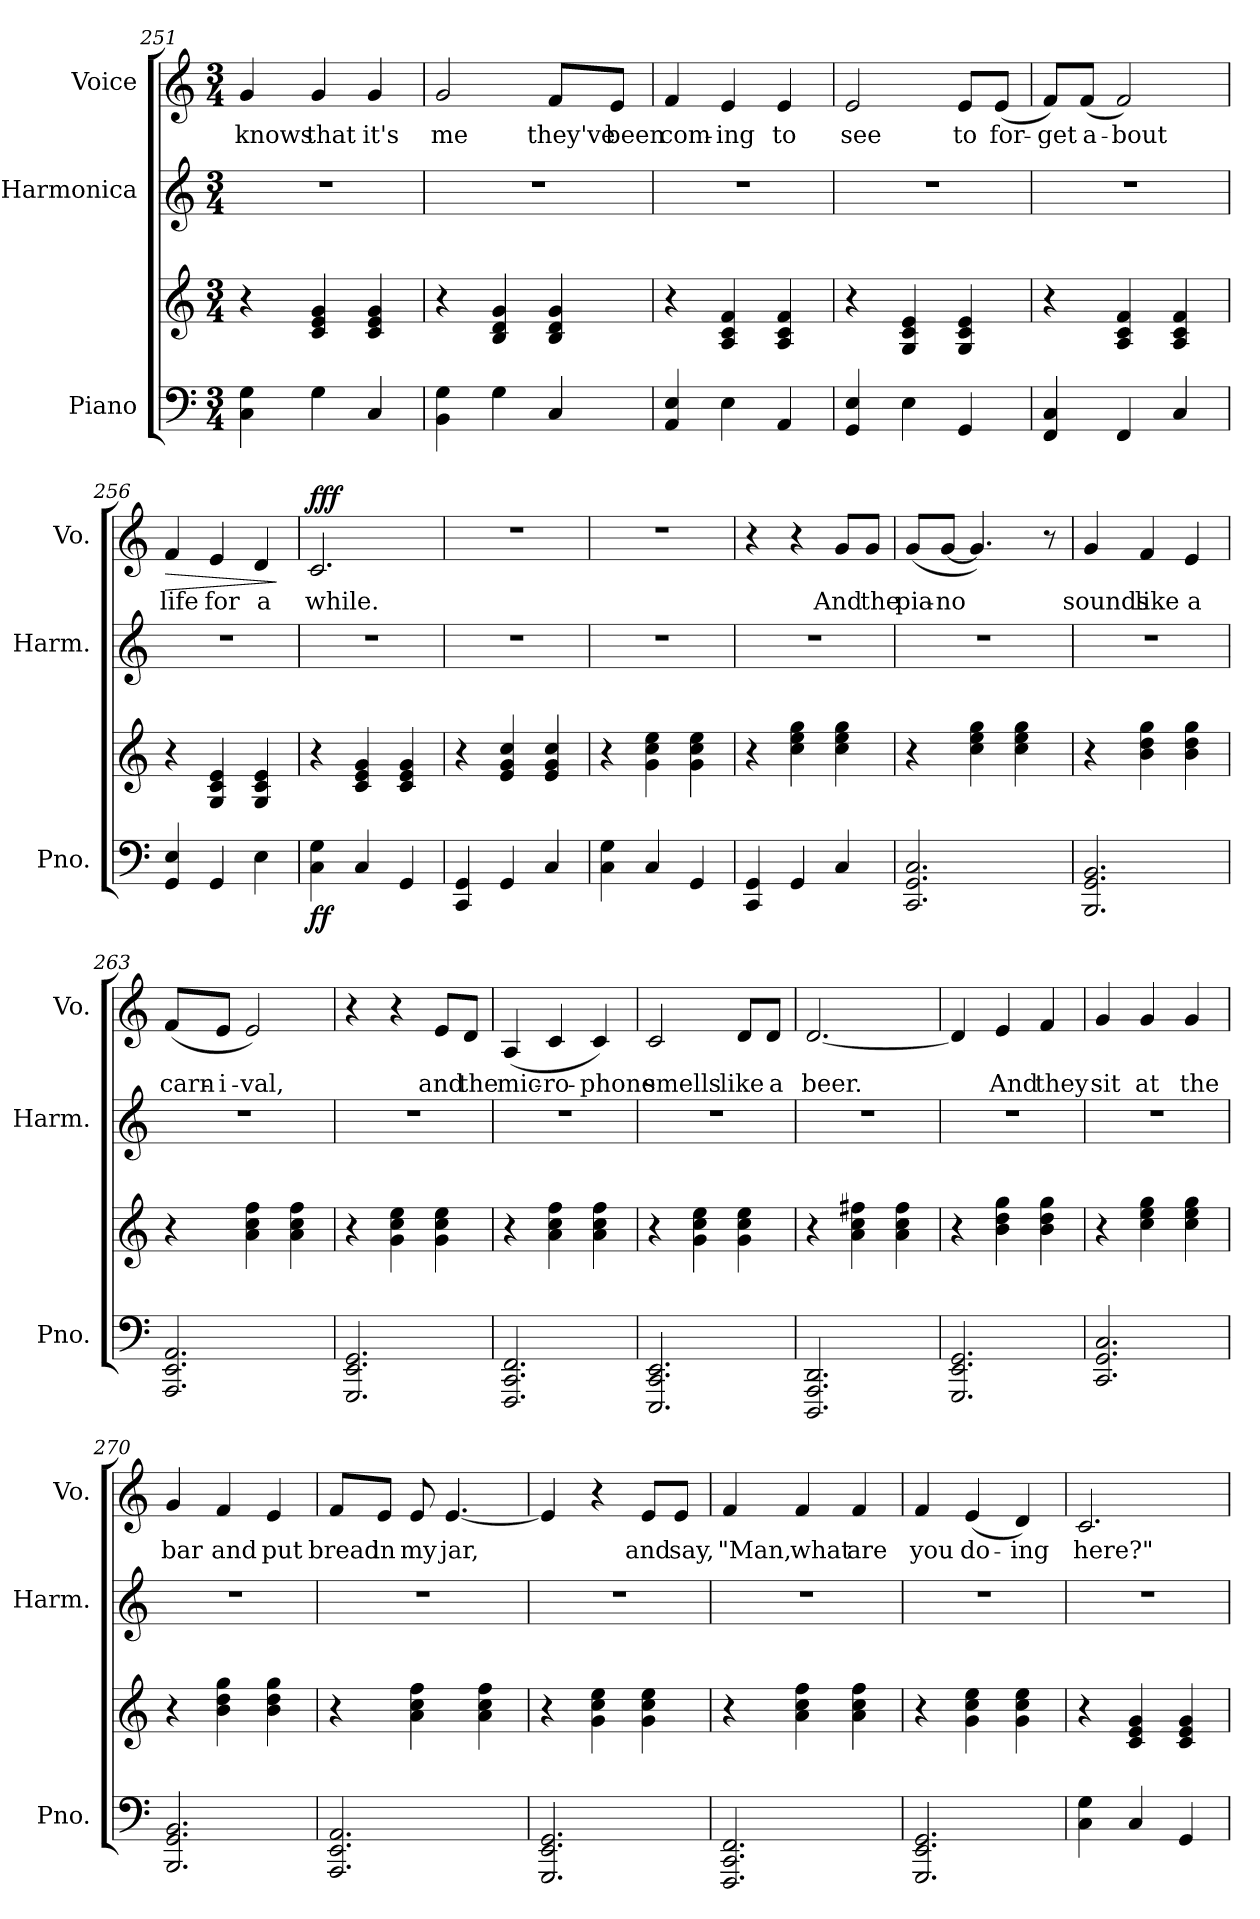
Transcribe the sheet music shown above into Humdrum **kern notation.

**kern	**kern	**dynam	**kern	**kern	**text	**dynam
*part3	*part3	*part3	*part2	*part1	*part1	*part1
*staff4	*staff3	*staff3/4	*staff2	*staff1	*staff1	*staff1
*I"Piano	*	*	*I"Harmonica	*I"Voice	*	*
*I'Pno.	*	*	*I'Harm.	*I'Vo.	*	*
!!LO:LB:g=z
*clefF4	*clefG2	*	*clefG2	*clefG2	*	*
*k[]	*k[]	*	*k[]	*k[]	*	*
*M3/4	*M3/4	*	*M3/4	*M3/4	*	*
=251	=251	=251	=251	=251	=251	=251
!	!	!	!	!	!LO:LY:b	!
4C\ 4G\	4r	.	2.r	4g/	knows	.
!	!	!	!	!	!LO:LY:b	!
4G\	4c/ 4e/ 4g/	.	.	4g/	that	.
!	!	!	!	!	!LO:LY:b	!
4C/	4c/ 4e/ 4g/	.	.	4g/	it's	.
=252	=252	=252	=252	=252	=252	=252
!	!	!	!	!	!LO:LY:b	!
4BB\ 4G\	4r	.	2.r	2g/	me	.
4G\	4B/ 4d/ 4g/	.	.	.	.	.
!	!	!	!	!	!LO:LY:b	!
4C/	4B/ 4d/ 4g/	.	.	8f/L	they've	.
!	!	!	!	!	!LO:LY:b	!
.	.	.	.	8e/J	been	.
=253	=253	=253	=253	=253	=253	=253
!	!	!	!	!	!LO:LY:b	!
4AA/ 4E/	4r	.	2.r	4f/	com-	.
!	!	!	!	!	!LO:LY:b	!
4E\	4A/ 4c/ 4f/	.	.	4e/	-ing	.
!	!	!	!	!	!LO:LY:b	!
4AA/	4A/ 4c/ 4f/	.	.	4e/	to	.
=254	=254	=254	=254	=254	=254	=254
!	!	!	!	!	!LO:LY:b	!
4GG/ 4E/	4r	.	2.r	2e/	see	.
4E\	4G/ 4c/ 4e/	.	.	.	.	.
!	!	!	!	!	!LO:LY:b	!
4GG/	4G/ 4c/ 4e/	.	.	8e/L	to	.
!	!	!	!	!	!LO:LY:b	!
.	.	.	.	(<8e/J	for-	.
=255	=255	=255	=255	=255	=255	=255
!	!	!	!	!	!LO:LY:b	!
4FF/ 4C/	4r	.	2.r	8f/L)	-get	.
!	!	!	!	!	!LO:LY:b	!
.	.	.	.	(<8f/J	a-	.
!	!	!	!	!	!LO:LY:b	!
4FF/	4A/ 4c/ 4f/	.	.	2f/)	-bout	.
4C/	4A/ 4c/ 4f/	.	.	.	.	.
!!LO:PB:g=z
=256	=256	=256	=256	=256	=256	=256
!	!	!	!	!	!LO:LY:b	!LO:HP:b
4GG/ 4E/	4r	.	2.r	4f/	life	>
!	!	!	!	!	!LO:LY:b	!
4GG/	4G/ 4c/ 4e/	.	.	4e/	for	.
!	!	!	!	!	!LO:LY:b	!
4E\	4G/ 4c/ 4e/	.	.	4d/	a	.
.	.	.	.	.	.	]
=257	=257	=257	=257	=257	=257	=257
!	!	!LO:DY:b=2	!	!	!LO:LY:b	!LO:DY:b
4C\ 4G\	4r	ff	2.r	2.c/	while.	fff
4C/	4c/ 4e/ 4g/	.	.	.	.	.
4GG/	4c/ 4e/ 4g/	.	.	.	.	.
=258	=258	=258	=258	=258	=258	=258
4CC/ 4GG/	4r	.	2.r	2.r	.	.
4GG/	4e/ 4g/ 4cc/	.	.	.	.	.
4C/	4e/ 4g/ 4cc/	.	.	.	.	.
=259	=259	=259	=259	=259	=259	=259
4C\ 4G\	4r	.	2.r	2.r	.	.
4C/	4g\ 4cc\ 4ee\	.	.	.	.	.
4GG/	4g\ 4cc\ 4ee\	.	.	.	.	.
=260	=260	=260	=260	=260	=260	=260
4CC/ 4GG/	4r	.	2.r	4r	.	.
4GG/	4cc\ 4ee\ 4gg\	.	.	4r	.	.
!	!	!	!	!	!LO:LY:b	!
4C/	4cc\ 4ee\ 4gg\	.	.	8g/L	And	.
!	!	!	!	!	!LO:LY:b	!
.	.	.	.	8g/J	the	.
=261	=261	=261	=261	=261	=261	=261
!	!	!	!	!	!LO:LY:b	!
2.CC/ 2.GG/ 2.C/	4r	.	2.r	(<8g/L	pia-	.
!	!	!	!	!	!LO:LY:b	!
.	.	.	.	[8g/J	-no	.
.	4cc\ 4ee\ 4gg\	.	.	4.g/])	.	.
.	4cc\ 4ee\ 4gg\	.	.	.	.	.
.	.	.	.	8r	.	.
=262	=262	=262	=262	=262	=262	=262
!	!	!	!	!	!LO:LY:b	!
2.BBB/ 2.GG/ 2.BB/	4r	.	2.r	4g/	sounds	.
!	!	!	!	!	!LO:LY:b	!
.	4b\ 4dd\ 4gg\	.	.	4f/	like	.
!	!	!	!	!	!LO:LY:b	!
.	4b\ 4dd\ 4gg\	.	.	4e/	a	.
!!LO:LB:g=z
=263	=263	=263	=263	=263	=263	=263
!	!	!	!	!	!LO:LY:b	!
2.AAA/ 2.EE/ 2.AA/	4r	.	2.r	(<8f/L	carn-	.
!	!	!	!	!	!LO:LY:b	!
.	.	.	.	8e/J	-i-	.
!	!	!	!	!	!LO:LY:b	!
.	4a\ 4cc\ 4ff\	.	.	2e/)	-val,	.
.	4a\ 4cc\ 4ff\	.	.	.	.	.
=264	=264	=264	=264	=264	=264	=264
2.GGG/ 2.EE/ 2.GG/	4r	.	2.r	4r	.	.
.	4g\ 4cc\ 4ee\	.	.	4r	.	.
!	!	!	!	!	!LO:LY:b	!
.	4g\ 4cc\ 4ee\	.	.	8e/L	and	.
!	!	!	!	!	!LO:LY:b	!
.	.	.	.	8d/J	the	.
=265	=265	=265	=265	=265	=265	=265
!	!	!	!	!	!LO:LY:b	!
2.FFF/ 2.CC/ 2.FF/	4r	.	2.r	(<4A/	mic-	.
!	!	!	!	!	!LO:LY:b	!
.	4a\ 4cc\ 4ff\	.	.	4c/	-ro-	.
!	!	!	!	!	!LO:LY:b	!
.	4a\ 4cc\ 4ff\	.	.	4c/)	-phone	.
=266	=266	=266	=266	=266	=266	=266
!	!	!	!	!	!LO:LY:b	!
2.EEE/ 2.CC/ 2.EE/	4r	.	2.r	2c/	smells	.
.	4g\ 4cc\ 4ee\	.	.	.	.	.
!	!	!	!	!	!LO:LY:b	!
.	4g\ 4cc\ 4ee\	.	.	8d/L	like	.
!	!	!	!	!	!LO:LY:b	!
.	.	.	.	8d/J	a	.
=267	=267	=267	=267	=267	=267	=267
!	!	!	!	!	!LO:LY:b	!
2.DDD/ 2.AAA/ 2.DD/	4r	.	2.r	[2.d/	beer.	.
.	4a\ 4cc\ 4ff#X\	.	.	.	.	.
.	4a\ 4cc\ 4ff#\	.	.	.	.	.
=268	=268	=268	=268	=268	=268	=268
2.GGG/ 2.EE/ 2.GG/	4r	.	2.r	4d/]	.	.
!	!	!	!	!	!LO:LY:b	!
.	4b\ 4dd\ 4gg\	.	.	4e/	And	.
!	!	!	!	!	!LO:LY:b	!
.	4b\ 4dd\ 4gg\	.	.	4f/	they	.
!!LO:PB:g=z
=269	=269	=269	=269	=269	=269	=269
!	!	!	!	!	!LO:LY:b	!
2.CC/ 2.GG/ 2.C/	4r	.	2.r	4g/	sit	.
!	!	!	!	!	!LO:LY:b	!
.	4cc\ 4ee\ 4gg\	.	.	4g/	at	.
!	!	!	!	!	!LO:LY:b	!
.	4cc\ 4ee\ 4gg\	.	.	4g/	the	.
=270	=270	=270	=270	=270	=270	=270
!	!	!	!	!	!LO:LY:b	!
2.BBB/ 2.GG/ 2.BB/	4r	.	2.r	4g/	bar	.
!	!	!	!	!	!LO:LY:b	!
.	4b\ 4dd\ 4gg\	.	.	4f/	and	.
!	!	!	!	!	!LO:LY:b	!
.	4b\ 4dd\ 4gg\	.	.	4e/	put	.
=271	=271	=271	=271	=271	=271	=271
!	!	!	!	!	!LO:LY:b	!
2.AAA/ 2.EE/ 2.AA/	4r	.	2.r	8f/L	bread	.
!	!	!	!	!	!LO:LY:b	!
.	.	.	.	8e/J	in	.
!	!	!	!	!	!LO:LY:b	!
.	4a\ 4cc\ 4ff\	.	.	8e/	my	.
!	!	!	!	!	!LO:LY:b	!
.	.	.	.	[4.e/	jar,	.
.	4a\ 4cc\ 4ff\	.	.	.	.	.
=272	=272	=272	=272	=272	=272	=272
2.GGG/ 2.EE/ 2.GG/	4r	.	2.r	4e/]	.	.
.	4g\ 4cc\ 4ee\	.	.	4r	.	.
!	!	!	!	!	!LO:LY:b	!
.	4g\ 4cc\ 4ee\	.	.	8e/L	and	.
!	!	!	!	!	!LO:LY:b	!
.	.	.	.	8e/J	say,	.
=273	=273	=273	=273	=273	=273	=273
!	!	!	!	!	!LO:LY:b	!
2.FFF/ 2.CC/ 2.FF/	4r	.	2.r	4f/	"Man,	.
!	!	!	!	!	!LO:LY:b	!
.	4a\ 4cc\ 4ff\	.	.	4f/	what	.
!	!	!	!	!	!LO:LY:b	!
.	4a\ 4cc\ 4ff\	.	.	4f/	are	.
!!LO:LB:g=z
=274	=274	=274	=274	=274	=274	=274
!	!	!	!	!	!LO:LY:b	!
2.GGG/ 2.EE/ 2.GG/	4r	.	2.r	4f/	you	.
!	!	!	!	!	!LO:LY:b	!
.	4g\ 4cc\ 4ee\	.	.	(<4e/	do-	.
!	!	!	!	!	!LO:LY:b	!
.	4g\ 4cc\ 4ee\	.	.	4d/)	-ing	.
=275	=275	=275	=275	=275	=275	=275
!	!	!	!	!	!LO:LY:b	!
4C\ 4G\	4r	.	2.r	2.c/	here?"	.
4C/	4c/ 4e/ 4g/	.	.	.	.	.
4GG/	4c/ 4e/ 4g/	.	.	.	.	.
=	=	=	=	=	=	=
*-	*-	*-	*-	*-	*-	*-
